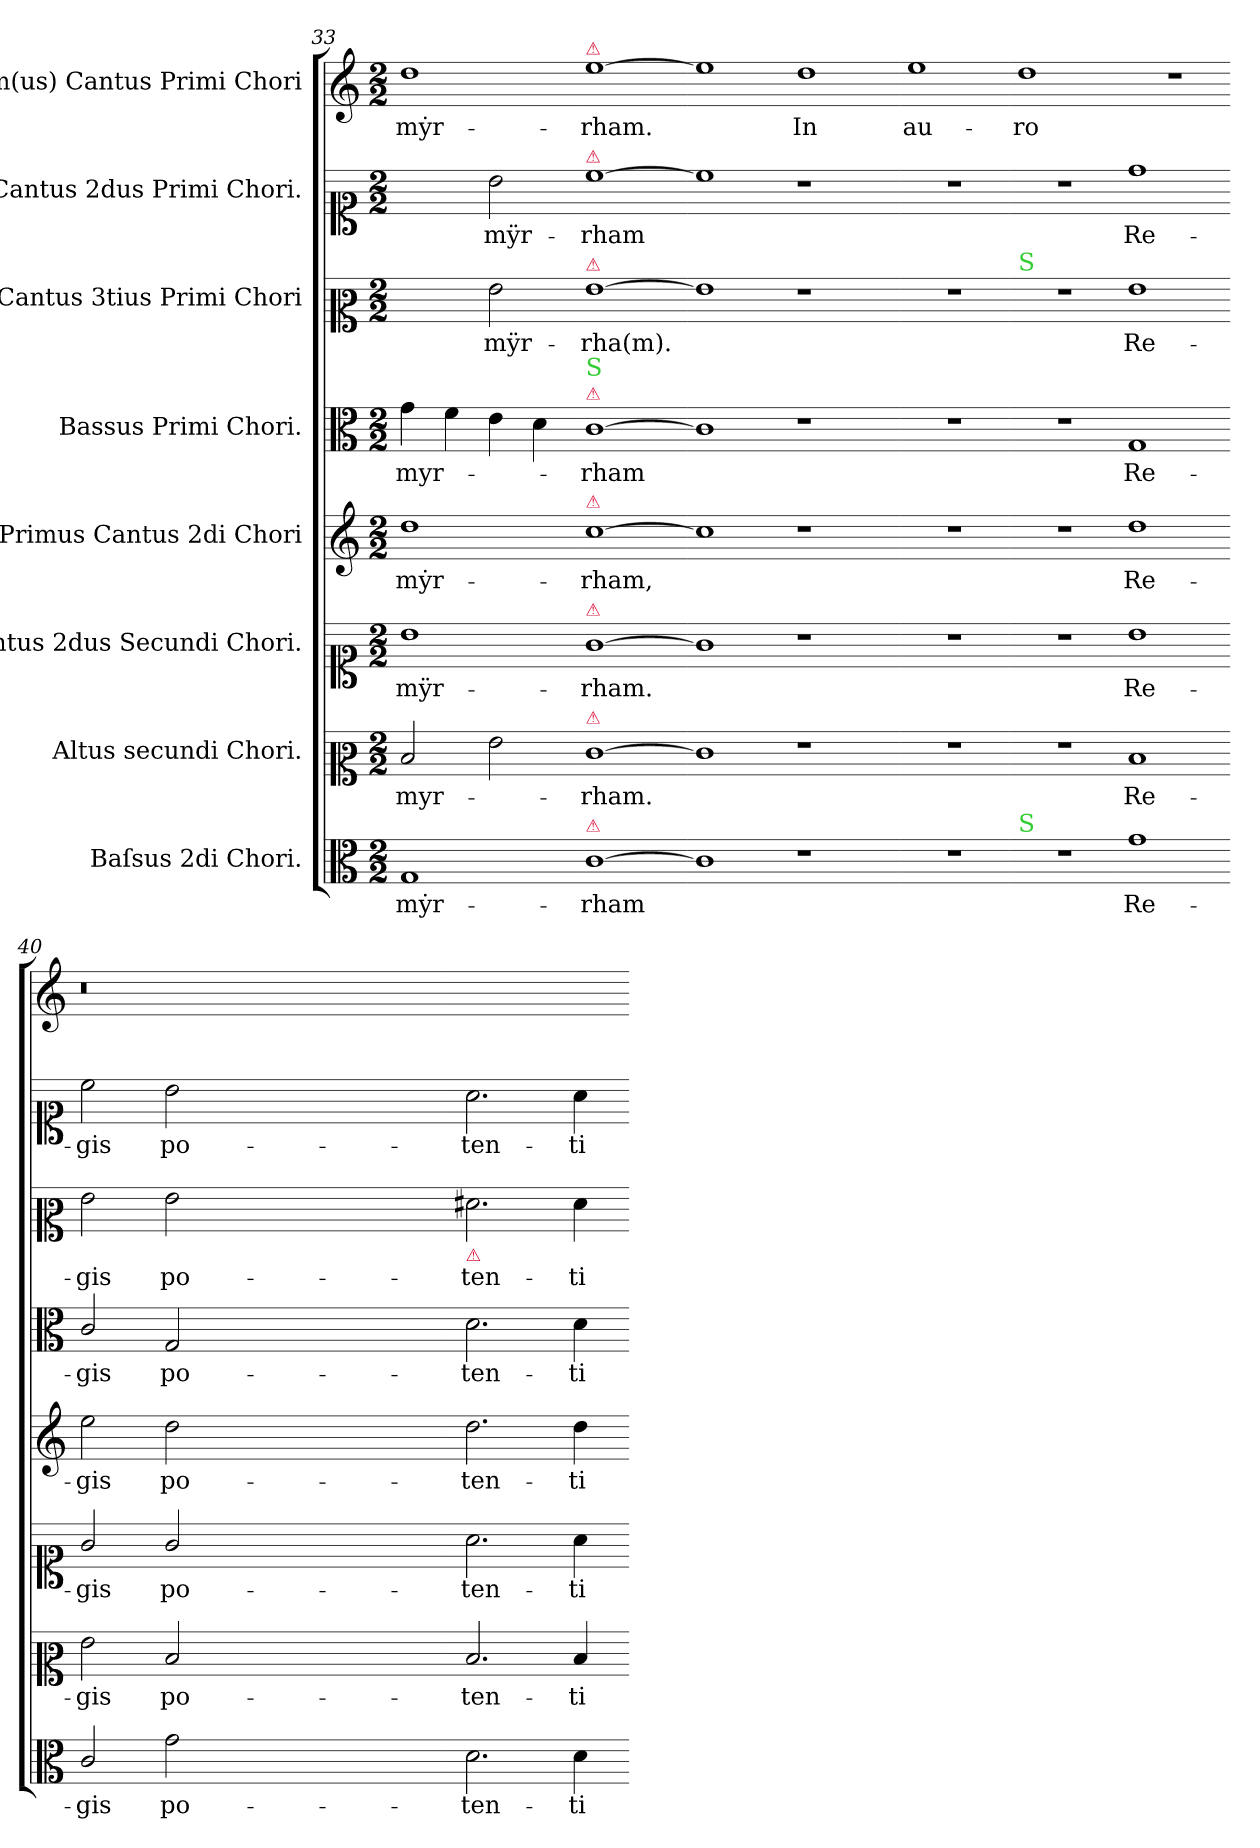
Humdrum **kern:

**kern	**text	**kern	**text	**kern	**text	**kern	**text	**kern	**text	**kern	**text	**kern	**text	**kern	**text
*part8	*part8	*part7	*part7	*part6	*part6	*part5	*part5	*part4	*part4	*part3	*part3	*part2	*part2	*part1	*part1
*staff8	*staff8	*staff7	*staff7	*staff6	*staff6	*staff5	*staff5	*staff4	*staff4	*staff3	*staff3	*staff2	*staff2	*staff1	*staff1
*I"Baſsus 2di Chori.	*	*I"Altus secundi Chori.	*	*I"Cantus 2dus Secundi Chori.	*	*I"Primus Cantus 2di Chori	*	*I"Bassus Primi Chori.	*	*I"Cantus 3tius Primi Chori	*	*I"Cantus 2dus Primi Chori.	*	*I"Im(us) Cantus Primi Chori	*
*clefC3	*	*clefC2	*	*clefC1	*	*clefG2	*	*clefC3	*	*clefC2	*	*clefC1	*	*clefG2	*
*k[]	*	*k[]	*	*k[]	*	*k[]	*	*k[]	*	*k[]	*	*k[]	*	*k[]	*
*M2/2	*	*M2/2	*	*M2/2	*	*M2/2	*	*M2/2	*	*M2/2	*	*M2/2	*	*M2/2	*
=33	=33	=33	=33	=33	=33	=33	=33	=33	=33	=33	=33	=33	=33	=33	=33
1G	mẏr-	2d/	myr-	1b	mÿr-	1dd	mẏr-	4g\	myr-	2ryy	.	2ryy	.	1dd	mẏr-
.	.	.	.	.	.	.	.	4f\	.	.	.	.	.	.	.
.	.	2g\	.	.	.	.	.	4e\	.	2g\	mÿr-	2b\	mÿr-	.	.
.	.	.	.	.	.	.	.	4d\	.	.	.	.	.	.	.
=34-	=34-	=34-	=34-	=34-	=34-	=34-	=34-	=34-	=34-	=34-	=34-	=34-	=34-	=34-	=34-
!	!	!	!	!	!	!	!	!	!	!	!	!	!	!LO:TX:a:color=crimson:t=⚠	!
!	!	!	!	!	!	!	!	!	!	!	!	!LO:TX:a:color=crimson:t=⚠	!	!	!
!	!	!	!	!	!	!	!	!	!	!LO:TX:a:color=crimson:t=⚠	!	!	!	!	!
!	!	!	!	!	!	!	!	!LO:TX:a:color=crimson:t=⚠	!	!	!	!	!	!	!
!	!	!	!	!	!	!	!	!LO:TX:a:color=limegreen:t=S	!	!	!	!	!	!	!
!	!	!	!	!	!	!LO:TX:a:color=crimson:t=⚠	!	!	!	!	!	!	!	!	!
!	!	!	!	!LO:TX:a:color=crimson:t=⚠	!	!	!	!	!	!	!	!	!	!	!
!	!	!LO:TX:a:color=crimson:t=⚠	!	!	!	!	!	!	!	!	!	!	!	!	!
!LO:TX:a:color=crimson:t=⚠	!	!	!	!	!	!	!	!	!	!	!	!	!	!	!
[1c	-rham	[1e	-rham.	[1g	-rham.	[1cc	-rham,	[1c	-rham	[1g	-rha(m).	[1cc	-rham	[1ee	-rham.
=36-	=36-	=36-	=36-	=36-	=36-	=36-	=36-	=36-	=36-	=36-	=36-	=36-	=36-	=36-	=36-
1c]	.	1e]	.	1g]	.	1cc]	.	1c]	.	1g]	.	1cc]	.	1ee]	.
1r	.	1r	.	1r	.	1r	.	1r	.	1r	.	1r	.	1dd	In
=37-	=37-	=37-	=37-	=37-	=37-	=37-	=37-	=37-	=37-	=37-	=37-	=37-	=37-	=37-	=37-
1r	.	1r	.	1r	.	1r	.	1r	.	1r	.	1r	.	1ee	au-
=38-	=38-	=38-	=38-	=38-	=38-	=38-	=38-	=38-	=38-	=38-	=38-	=38-	=38-	=38-	=38-
!	!	!	!	!	!	!	!	!	!	!LO:TX:a:color=limegreen:t=S	!	!	!	!	!
!LO:TX:a:color=limegreen:t=S	!	!	!	!	!	!	!	!	!	!	!	!	!	!	!
1r	.	1r	.	1r	.	1r	.	1r	.	1r	.	1r	.	1dd	-ro
=39-	=39-	=39-	=39-	=39-	=39-	=39-	=39-	=39-	=39-	=39-	=39-	=39-	=39-	=39-	=39-
1g	Re-	1d	Re-	1b	Re-	1dd	Re-	1G	Re-	1g	Re-	1dd	Re-	1r	.
=40-	=40-	=40-	=40-	=40-	=40-	=40-	=40-	=40-	=40-	=40-	=40-	=40-	=40-	=40-	=40-
2c/	-gis	2g\	-gis	2g/	-gis	2ee\	-gis	2c/	-gis	2g\	-gis	2cc\	-gis	0.r	.
2g\	po-	2d/	po-	2g/	po-	2dd\	po-	2G/	po-	2g\	po-	2b\	po-	.	.
0ryy	.	0ryy	.	0ryy	.	0ryy	.	0ryy	.	0ryy	.	0ryy	.	.	.
=41-	=41-	=41-	=41-	=41-	=41-	=41-	=41-	=41-	=41-	=41-	=41-	=41-	=41-	=41-	=41-
!	!	!	!	!	!	!	!	!	!	!LO:TX:b:color=crimson:t=⚠	!	!	!	!	!
2.d\	-ten-	2.d/	-ten-	2.a\	-ten-	2.dd\	-ten-	2.d\	-ten-	2.f#X\	-ten-	2.a\	-ten-	1ryy	.
4d\	-ti-	4d/	-ti-	4a\	-ti-	4dd\	-ti-	4d\	-ti-	4f#\	-ti-	4a\	-ti-	.	.
=-	=-	=-	=-	=-	=-	=-	=-	=-	=-	=-	=-	=-	=-	=-	=-
*-	*-	*-	*-	*-	*-	*-	*-	*-	*-	*-	*-	*-	*-	*-	*-
